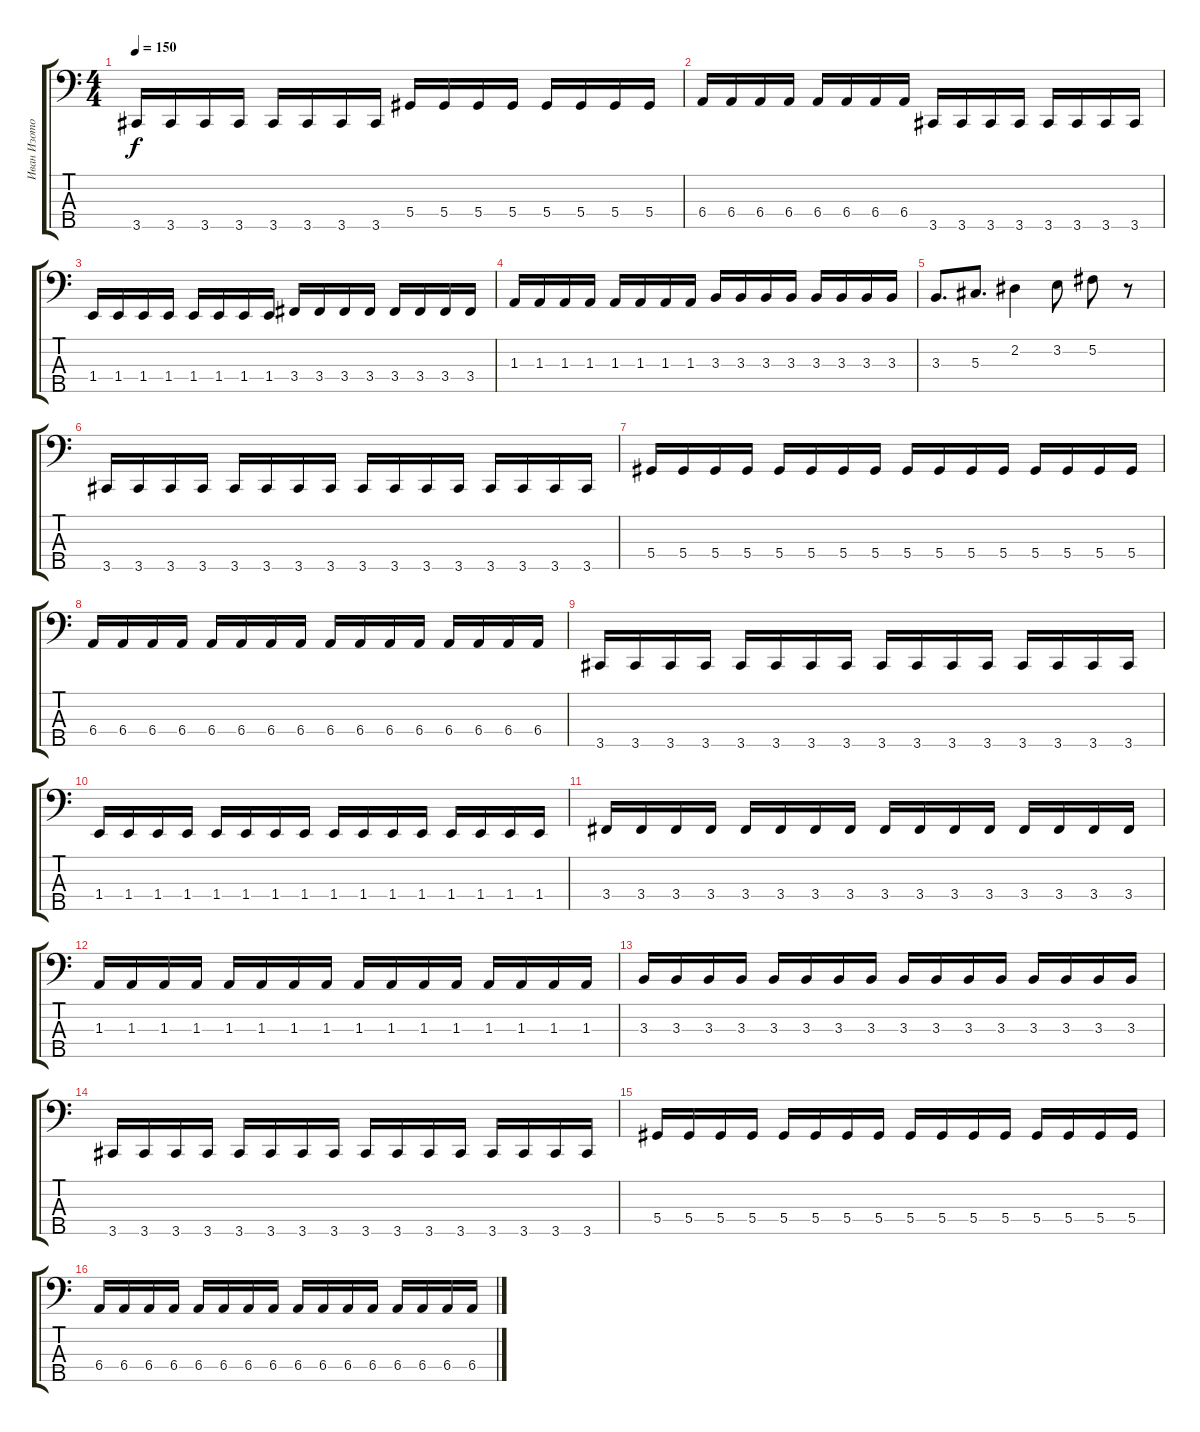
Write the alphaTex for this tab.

\track ("Иван Изотов" "Иван Изото") {instrument electricbasspick}
\staff {score tabs}
\tuning (Gb2 Db2 Ab1 Eb1 Bb0) {hide}
\ts (4 4)
\tempo 150
\clef f4
\ks c
3.5.16{dy f} 3.5.16 3.5.16 3.5.16 3.5.16 3.5.16 3.5.16 3.5.16 5.4.16 5.4.16 5.4.16 5.4.16 5.4.16 5.4.16 5.4.16 5.4.16 |
6.4.16 6.4.16 6.4.16 6.4.16 6.4.16 6.4.16 6.4.16 6.4.16 3.5.16 3.5.16 3.5.16 3.5.16 3.5.16 3.5.16 3.5.16 3.5.16 |
1.4.16 1.4.16 1.4.16 1.4.16 1.4.16 1.4.16 1.4.16 1.4.16 3.4.16 3.4.16 3.4.16 3.4.16 3.4.16 3.4.16 3.4.16 3.4.16 |
1.3.16 1.3.16 1.3.16 1.3.16 1.3.16 1.3.16 1.3.16 1.3.16 3.3.16 3.3.16 3.3.16 3.3.16 3.3.16 3.3.16 3.3.16 3.3.16 |
3.3.8{d} 5.3.8{d} 2.2.4 3.2.8 5.2.8 r.8 |
3.5.16 3.5.16 3.5.16 3.5.16 3.5.16 3.5.16 3.5.16 3.5.16 3.5.16 3.5.16 3.5.16 3.5.16 3.5.16 3.5.16 3.5.16 3.5.16 |
5.4.16 5.4.16 5.4.16 5.4.16 5.4.16 5.4.16 5.4.16 5.4.16 5.4.16 5.4.16 5.4.16 5.4.16 5.4.16 5.4.16 5.4.16 5.4.16 |
6.4.16 6.4.16 6.4.16 6.4.16 6.4.16 6.4.16 6.4.16 6.4.16 6.4.16 6.4.16 6.4.16 6.4.16 6.4.16 6.4.16 6.4.16 6.4.16 |
3.5.16 3.5.16 3.5.16 3.5.16 3.5.16 3.5.16 3.5.16 3.5.16 3.5.16 3.5.16 3.5.16 3.5.16 3.5.16 3.5.16 3.5.16 3.5.16 |
1.4.16 1.4.16 1.4.16 1.4.16 1.4.16 1.4.16 1.4.16 1.4.16 1.4.16 1.4.16 1.4.16 1.4.16 1.4.16 1.4.16 1.4.16 1.4.16 |
3.4.16 3.4.16 3.4.16 3.4.16 3.4.16 3.4.16 3.4.16 3.4.16 3.4.16 3.4.16 3.4.16 3.4.16 3.4.16 3.4.16 3.4.16 3.4.16 |
1.3.16 1.3.16 1.3.16 1.3.16 1.3.16 1.3.16 1.3.16 1.3.16 1.3.16 1.3.16 1.3.16 1.3.16 1.3.16 1.3.16 1.3.16 1.3.16 |
3.3.16 3.3.16 3.3.16 3.3.16 3.3.16 3.3.16 3.3.16 3.3.16 3.3.16 3.3.16 3.3.16 3.3.16 3.3.16 3.3.16 3.3.16 3.3.16 |
3.5.16 3.5.16 3.5.16 3.5.16 3.5.16 3.5.16 3.5.16 3.5.16 3.5.16 3.5.16 3.5.16 3.5.16 3.5.16 3.5.16 3.5.16 3.5.16 |
5.4.16 5.4.16 5.4.16 5.4.16 5.4.16 5.4.16 5.4.16 5.4.16 5.4.16 5.4.16 5.4.16 5.4.16 5.4.16 5.4.16 5.4.16 5.4.16 |
6.4.16 6.4.16 6.4.16 6.4.16 6.4.16 6.4.16 6.4.16 6.4.16 6.4.16 6.4.16 6.4.16 6.4.16 6.4.16 6.4.16 6.4.16 6.4.16
